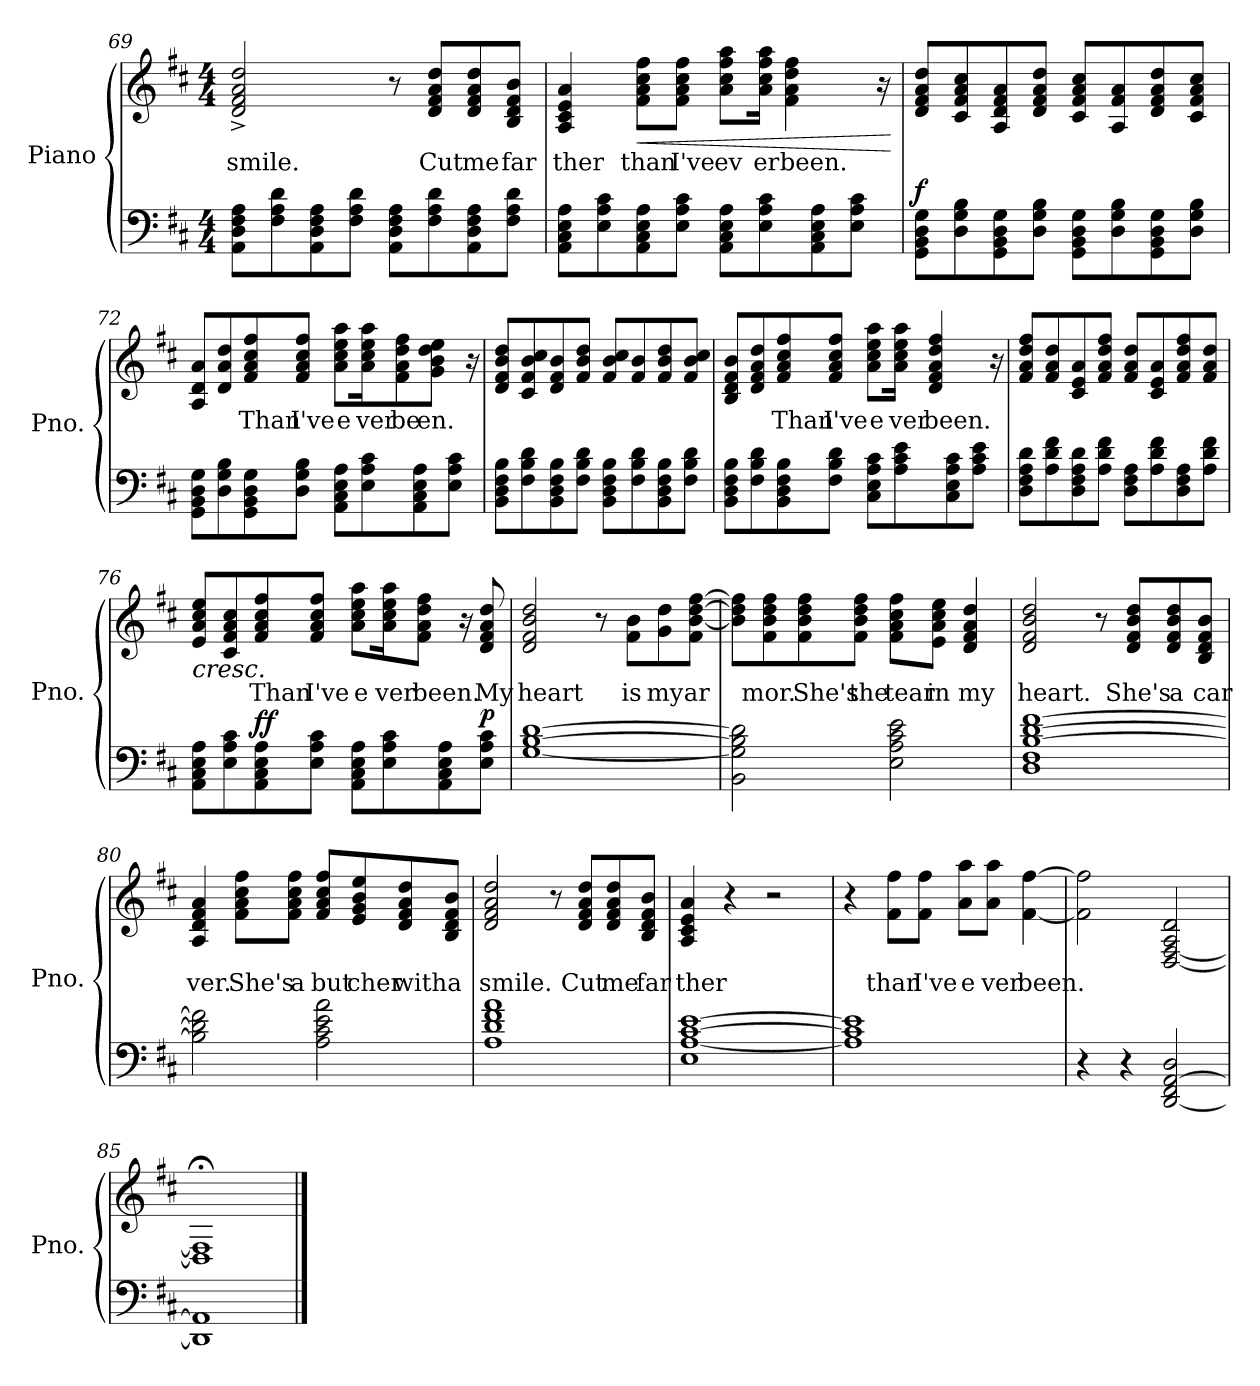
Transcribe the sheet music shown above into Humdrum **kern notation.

**kern	**kern	**text	**dynam
*part1	*part1	*part1	*part1
*staff2	*staff1	*staff1	*staff1/2
*I"Piano	*	*	*
*I'Pno.	*	*	*
*clefF4	*clefG2	*	*
*k[f#c#]	*k[f#c#]	*	*
*M4/4	*M4/4	*	*
=69	=69	=69	=69
!	!	!LO:LY:b	!
8AA\ 8D\ 8F#\ 8A\L	2d/^ 2f#/^ 2a/^ 2dd/^	smile.	.
8F#\ 8A\ 8d\	.	.	.
8AA\ 8D\ 8F#\ 8A\	.	.	.
8F#\ 8A\ 8d\J	.	.	.
8AA\ 8D\ 8F#\ 8A\L	8r	.	.
!	!	!LO:LY:b	!
8F#\ 8A\ 8d\	8d/ 8f#/ 8a/ 8dd/L	Cut	.
!	!	!LO:LY:b	!
8AA\ 8D\ 8F#\ 8A\	8d/ 8f#/ 8a/ 8dd/	me	.
!	!	!LO:LY:b	!
8F#\ 8A\ 8d\J	8B/ 8d/ 8f#/ 8b/J	far	.
!!LO:LB:g=z
=70	=70	=70	=70
!	!	!LO:LY:b	!
8AA\ 8C#\ 8E\ 8A\L	4A/ 4c#/ 4e/ 4a/	ther	.
8E\ 8A\ 8c#\	.	.	.
!	!	!LO:LY:b	!LO:HP:b
8AA\ 8C#\ 8E\ 8A\	8f#\ 8a\ 8cc#\ 8ff#\L	than	<
!	!	!LO:LY:b	!
8E\ 8A\ 8c#\J	8f#\ 8a\ 8cc#\ 8ff#\J	I've	.
!	!	!LO:LY:b	!
8AA\ 8C#\ 8E\ 8A\L	8a\ 8cc#\ 8ff#\ 8aa\L	ev	.
!	!	!LO:LY:b	!
8E\ 8A\ 8c#\	16a\ 16cc#\ 16ff#\ 16aa\Jk	er	.
!	!	!LO:LY:b	!
.	4f#\ 4a\ 4dd\ 4ff#\	been.	.
8AA\ 8C#\ 8E\ 8A\	.	.	.
8E\ 8A\ 8c#\J	.	.	.
.	16r	.	.
.	.	.	[
=71	=71	=71	=71
!	!	!	!LO:DY:a=2
8GG\ 8BB\ 8D\ 8G\L	8d/ 8f#/ 8a/ 8dd/L	.	f
8D\ 8G\ 8B\	8c#/ 8f#/ 8a/ 8cc#/	.	.
8GG\ 8BB\ 8D\ 8G\	8A/ 8d/ 8f#/ 8a/	.	.
8D\ 8G\ 8B\J	8d/ 8f#/ 8a/ 8dd/J	.	.
8GG\ 8BB\ 8D\ 8G\L	8c#/ 8f#/ 8a/ 8cc#/L	.	.
8D\ 8G\ 8B\	8A/ 8f#/ 8a/	.	.
8GG\ 8BB\ 8D\ 8G\	8d/ 8f#/ 8a/ 8dd/	.	.
8D\ 8G\ 8B\J	8c#/ 8f#/ 8a/ 8cc#/J	.	.
=72	=72	=72	=72
8GG\ 8BB\ 8D\ 8G\L	8A/ 8d/ 8a/L	.	.
8D\ 8G\ 8B\	8d/ 8a/ 8dd/	.	.
!	!	!LO:LY:b	!
8GG\ 8BB\ 8D\ 8G\	8f#/ 8a/ 8cc#/ 8ff#/	Than	.
!	!	!LO:LY:b	!
8D\ 8G\ 8B\J	8f#/ 8a/ 8cc#/ 8ff#/J	I've	.
!	!	!LO:LY:b	!
8AA\ 8C#\ 8E\ 8A\L	8a\ 8cc#\ 8ee\ 8aa\L	e	.
!	!	!LO:LY:b	!
8E\ 8A\ 8c#\	16a\ 16cc#\ 16ee\ 16aa\K	ver	.
!	!	!LO:LY:b	!
.	8f#\ 8a\ 8dd\ 8ff#\	be	.
8AA\ 8C#\ 8E\ 8A\	.	.	.
!	!	!LO:LY:b	!
.	8g\ 8b\ 8dd\ 8ee\J	en.	.
8E\ 8A\ 8c#\J	.	.	.
.	16r	.	.
!!LO:LB:g=z
=73	=73	=73	=73
8BB\ 8D\ 8F#\ 8B\L	8d/ 8f#/ 8b/ 8dd/L	.	.
8F#\ 8B\ 8d\	8c#/ 8f#/ 8b/ 8cc#/	.	.
8BB\ 8D\ 8F#\ 8B\	8d/ 8f#/ 8b/	.	.
8F#\ 8B\ 8d\J	8f#/ 8b/ 8dd/J	.	.
8BB\ 8D\ 8F#\ 8B\L	8f#/ 8b/ 8cc#/L	.	.
8F#\ 8B\ 8d\	8f#/ 8b/	.	.
8BB\ 8D\ 8F#\ 8B\	8f#/ 8b/ 8dd/	.	.
8F#\ 8B\ 8d\J	8f#/ 8b/ 8cc#/J	.	.
=74	=74	=74	=74
8BB\ 8D\ 8F#\ 8B\L	8B/ 8d/ 8f#/ 8b/L	.	.
8F#\ 8B\ 8d\	8d/ 8f#/ 8a/ 8dd/	.	.
!	!	!LO:LY:b	!
8BB\ 8D\ 8F#\ 8B\	8f#/ 8a/ 8cc#/ 8ff#/	Than	.
!	!	!LO:LY:b	!
8F#\ 8B\ 8d\J	8f#/ 8a/ 8cc#/ 8ff#/J	I've	.
!	!	!LO:LY:b	!
8C#\ 8E\ 8A\ 8c#\L	8a\ 8cc#\ 8ee\ 8aa\L	e	.
!	!	!LO:LY:b	!
8A\ 8c#\ 8e\	16a\ 16cc#\ 16ee\ 16aa\Jk	ver	.
!	!	!LO:LY:b	!
.	4d/ 4f#/ 4a/ 4dd/ 4ff#/	been.	.
8C#\ 8E\ 8A\ 8c#\	.	.	.
8A\ 8c#\ 8e\J	.	.	.
.	16r	.	.
=75	=75	=75	=75
8D\ 8F#\ 8A\ 8d\L	8f#/ 8a/ 8dd/ 8ff#/L	.	.
8A\ 8d\ 8f#\	8f#/ 8a/ 8dd/	.	.
8D\ 8F#\ 8A\ 8d\	8c#/ 8e/ 8a/	.	.
8A\ 8d\ 8f#\J	8f#/ 8a/ 8dd/ 8ff#/J	.	.
8D\ 8F#\ 8A\L	8f#/ 8a/ 8dd/L	.	.
8A\ 8d\ 8f#\	8c#/ 8e/ 8a/	.	.
8D\ 8F#\ 8A\	8f#/ 8a/ 8dd/ 8ff#/	.	.
8A\ 8d\ 8f#\J	8f#/ 8a/ 8dd/J	.	.
!!LO:LB:g=z
=76	=76	=76	=76
!	!	!	!LO:HP:b
8AA\ 8C#\ 8E\ 8A\L	8e/ 8a/ 8cc#/ 8ee/L	.	<
8E\ 8A\ 8c#\	8c#/ 8f#/ 8a/ 8cc#/	.	.
!	!	!LO:LY:b	!LO:DY:a=2
8AA\ 8C#\ 8E\ 8A\	8f#/ 8a/ 8cc#/ 8ff#/	Than	ff
!	!	!LO:LY:b	!
8E\ 8A\ 8c#\J	8f#/ 8a/ 8cc#/ 8ff#/J	I've	.
!	!	!LO:LY:b	!
8AA\ 8C#\ 8E\ 8A\L	8a\ 8cc#\ 8ee\ 8aa\L	e	.
!	!	!LO:LY:b	!
8E\ 8A\ 8c#\	16a\ 16cc#\ 16ee\ 16aa\K	ver	.
!	!	!LO:LY:b	!
.	8f#\ 8a\ 8dd\ 8ff#\J	been.	.
8AA\ 8C#\ 8E\ 8A\	.	.	.
.	16r	.	.
!	!	!LO:LY:b	!LO:DY:a=2
8E\ 8A\ 8c#\J	8d/ 8f#/ 8a/ 8dd/	My	p
.	.	.	[
=77	=77	=77	=77
!	!	!LO:LY:b	!
[1G [1B [1d	2d/ 2f#/ 2b/ 2dd/	heart	.
.	8r	.	.
!	!	!LO:LY:b	!
.	8f#\ 8b\L	is	.
!	!	!LO:LY:b	!
.	8g\ 8dd\	my	.
!	!	!LO:LY:b	!
.	8f#\ [8b\ [8dd\ [8ff#\J	ar	.
=78	=78	=78	=78
2BB\ 2G\] 2B\] 2d\]	8b\] 8dd\] 8ff#\]L	.	.
!	!	!LO:LY:b	!
.	8f#\ 8b\ 8dd\ 8ff#\	mor.	.
!	!	!LO:LY:b	!
.	8f#\ 8b\ 8dd\ 8ff#\	She's	.
!	!	!LO:LY:b	!
.	8f#\ 8b\ 8dd\ 8ff#\J	the	.
!	!	!LO:LY:b	!
2E\ 2A\ 2c#\ 2e\	8f#\ 8a\ 8cc#\ 8ff#\L	tear	.
!	!	!LO:LY:b	!
.	8e\ 8a\ 8cc#\ 8ee\J	in	.
!	!	!LO:LY:b	!
.	4d/ 4f#/ 4a/ 4dd/	my	.
!!LO:PB:g=z
=79	=79	=79	=79
!	!	!LO:LY:b	!
1D 1F# [1B [1d [1f#	2d/ 2f#/ 2b/ 2dd/	heart.	.
.	8r	.	.
!	!	!LO:LY:b	!
.	8d/ 8f#/ 8b/ 8dd/L	She's	.
!	!	!LO:LY:b	!
.	8d/ 8f#/ 8b/ 8dd/	a	.
!	!	!LO:LY:b	!
.	8B/ 8d/ 8f#/ 8b/J	car	.
=80	=80	=80	=80
!	!	!LO:LY:b	!
2B\] 2d\] 2f#\]	4A/ 4d/ 4f#/ 4a/	ver.	.
!	!	!LO:LY:b	!
.	8f#\ 8a\ 8cc#\ 8ff#\L	She's	.
!	!	!LO:LY:b	!
.	8f#\ 8a\ 8cc#\ 8ff#\J	a	.
!	!	!LO:LY:b	!
2A\ 2c#\ 2e\ 2a\	8f#/ 8a/ 8cc#/ 8ff#/L	but	.
!	!	!LO:LY:b	!
.	8e/ 8g/ 8b/ 8ee/	cher	.
!	!	!LO:LY:b	!
.	8d/ 8f#/ 8a/ 8dd/	with	.
!	!	!LO:LY:b	!
.	8B/ 8d/ 8f#/ 8b/J	a	.
=81	=81	=81	=81
!	!	!LO:LY:b	!
1A 1d 1f# 1a	2d/ 2f#/ 2a/ 2dd/	smile.	.
.	8r	.	.
!	!	!LO:LY:b	!
.	8d/ 8f#/ 8a/ 8dd/L	Cut	.
!	!	!LO:LY:b	!
.	8d/ 8f#/ 8a/ 8dd/	me	.
!	!	!LO:LY:b	!
.	8B/ 8d/ 8f#/ 8b/J	far	.
=82	=82	=82	=82
!	!	!LO:LY:b	!
1E [1A [1c# [1e	4A/ 4c#/ 4e/ 4a/	ther	.
.	4r	.	.
.	2r	.	.
!!LO:LB:g=z
=83	=83	=83	=83
1A] 1c#] 1e]	4r	.	.
!	!	!LO:LY:b	!
.	8f#\ 8ff#\L	than	.
!	!	!LO:LY:b	!
.	8f#\ 8ff#\J	I've	.
!	!	!LO:LY:b	!
.	8a\ 8aa\L	e	.
!	!	!LO:LY:b	!
.	8a\ 8aa\J	ver	.
!	!	!LO:LY:b	!
.	[4f#\ [4ff#\	been.	.
=84	=84	=84	=84
4r	2f#\] 2ff#\]	.	.
4r	.	.	.
[2DD/ 2FF#/ [2AA/ 2D/	[2D/ [2F#/ 2A/ 2d/	.	.
=85	=85	=85	=85
1DD] 1AA]	1D];< 1F#];<	.	.
==	==	==	==
*-	*-	*-	*-
